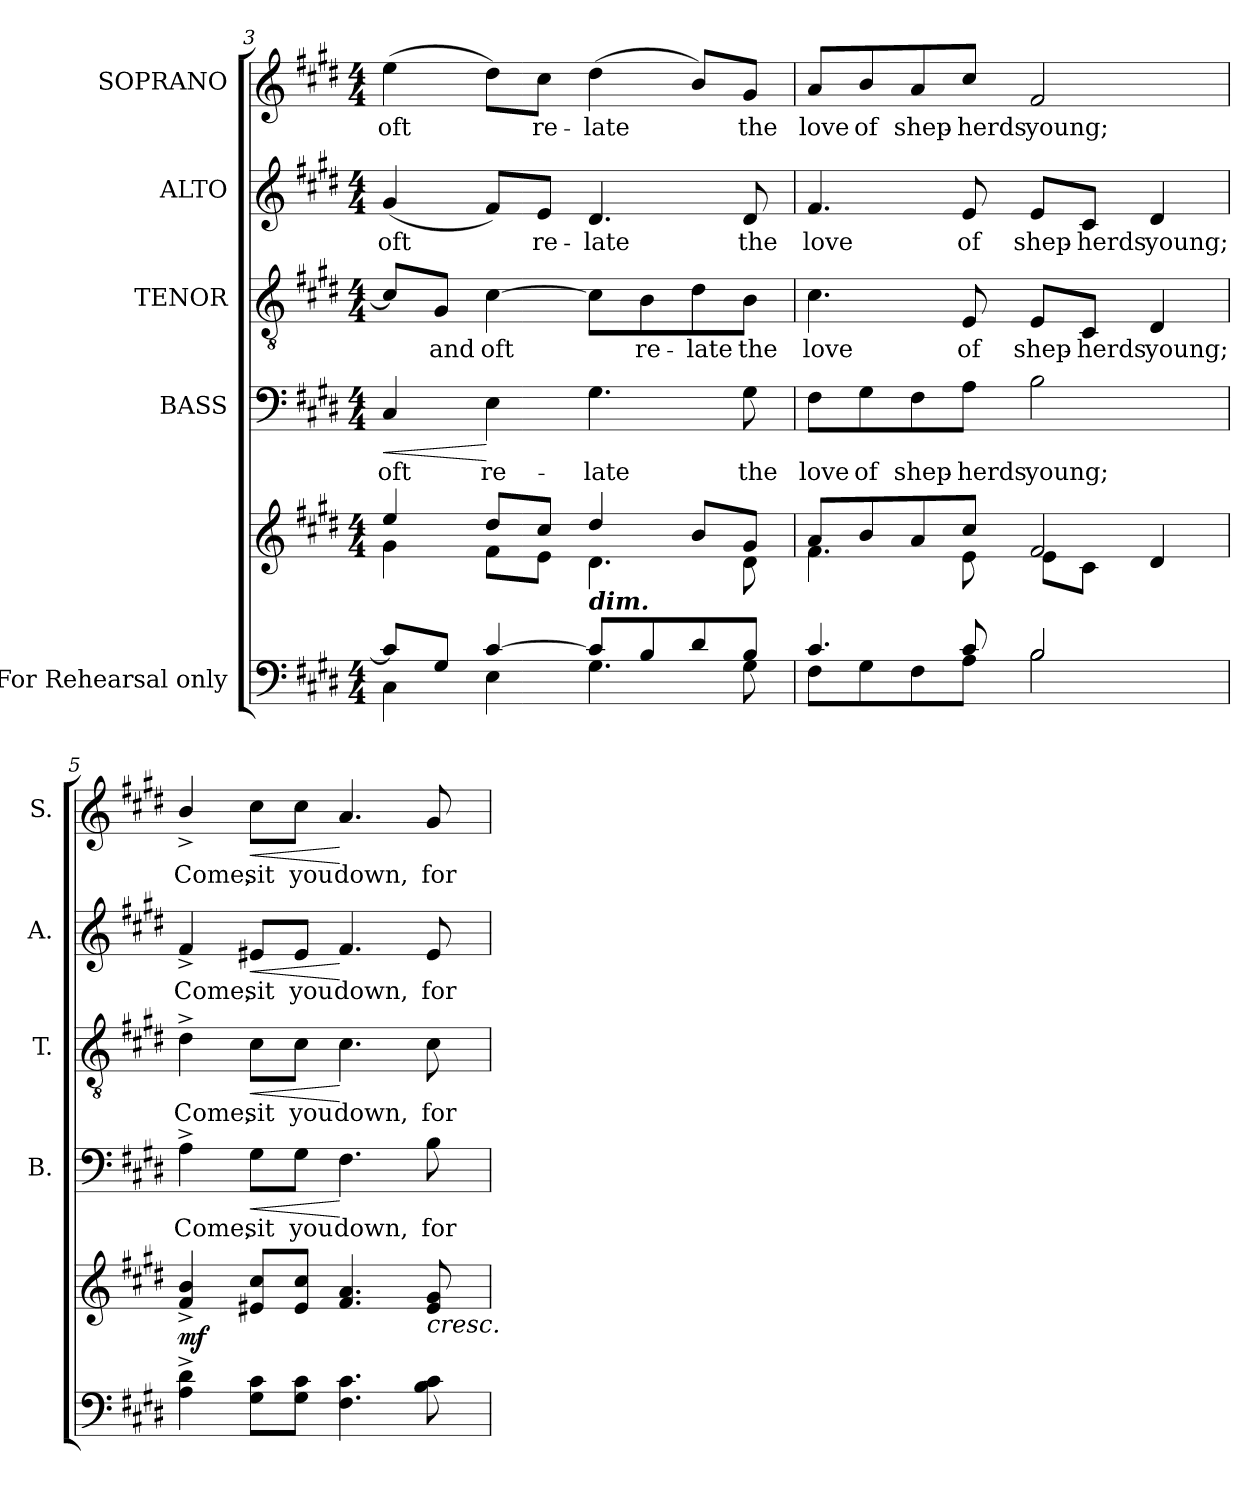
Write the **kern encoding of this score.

**kern	**kern	**dynam	**kern	**text	**dynam	**kern	**text	**dynam	**kern	**text	**dynam	**kern	**text	**dynam
*part5	*part5	*part5	*part4	*part4	*part4	*part3	*part3	*part3	*part2	*part2	*part2	*part1	*part1	*part1
*staff6	*staff5	*staff5/6	*staff4	*staff4	*staff4	*staff3	*staff3	*staff3	*staff2	*staff2	*staff2	*staff1	*staff1	*staff1
*I"For  Rehearsal  only	*	*	*I"BASS	*	*	*I"TENOR	*	*	*I"ALTO	*	*	*I"SOPRANO	*	*
*	*	*	*I'B.	*	*	*I'T.	*	*	*I'A.	*	*	*I'S.	*	*
!!LO:LB:g=z
*clefF4	*clefG2	*	*clefF4	*	*	*clefGv2	*	*	*clefG2	*	*	*clefG2	*	*
*	*	*	*	*	*	*ITrd7c12	*	*	*	*	*	*	*	*
*k[f#c#g#d#]	*k[f#c#g#d#]	*	*k[f#c#g#d#]	*	*	*k[f#c#g#d#]	*	*	*k[f#c#g#d#]	*	*	*k[f#c#g#d#]	*	*
*E:	*E:	*	*E:	*	*	*E:	*	*	*E:	*	*	*E:	*	*
*M4/4	*M4/4	*	*M4/4	*	*	*M4/4	*	*	*M4/4	*	*	*M4/4	*	*
=3	=3	=3	=3	=3	=3	=3	=3	=3	=3	=3	=3	=3	=3	=3
*^	*^	*	*	*	*	*	*	*	*	*	*	*	*	*
!	!	!	!	!	!	!LO:LY:b:color=#000000	!LO:HP:b	!	!	!	!	!	!	!	!	!
!	!	!	!	!	!	!	!	!	!	!	!	!LO:LY:b:color=#000000	!	!	!	!
!	!	!	!	!	!	!	!	!	!	!	!	!	!	!	!LO:LY:b:color=#000000	!
8c#i/L]	4C#i\	4eei/	4g#i\	.	4C#i/	oft	<	8C#i/L]	.	.	(4g#i/	oft	.	(4eei\	oft	.
!	!	!	!	!	!	!	!	!	!LO:LY:b:color=#000000	!	!	!	!	!	!	!
8G#i/J	.	.	.	.	.	.	.	8GG#i/J	and	.	.	.	.	.	.	.
!	!	!	!	!	!	!LO:LY:b:color=#000000	!	!	!	!	!	!	!	!	!	!
!	!	!	!	!	!	!	!	!	!LO:LY:b:color=#000000	!	!	!	!	!	!	!
[4c#i/	4Ei\	8dd#i/L	8f#i\L	.	4Ei\	re-	[	[4C#i\	oft	.	8f#i/L)	.	.	8dd#i\L)	.	.
!	!	!	!	!	!	!	!	!	!	!	!	!LO:LY:b:color=#000000	!	!	!	!
!	!	!	!	!	!	!	!	!	!	!	!	!	!	!	!LO:LY:b:color=#000000	!
.	.	8cc#i/J	8ei\J	.	.	.	.	.	.	.	8ei/J	re-	.	8cc#i\J	re-	.
!	!	!	!	!	!	!LO:LY:b:color=#000000	!	!	!	!	!	!	!	!	!	!
!	!	!	!	!	!	!	!	!	!	!	!	!LO:LY:b:color=#000000	!	!	!	!
!LO:TX:a:Bi:t=dim.	!	!	!	!	!	!	!	!	!	!	!	!	!	!	!	!
!	!	!	!	!	!	!	!	!	!	!	!	!	!	!	!LO:LY:b:color=#000000	!
8c#i/L]	4.G#i\	4dd#i/	4.d#i\	.	4.G#i\	-late	.	8C#i\L]	.	.	4.d#i/	-late	.	(4dd#i\	-late	.
!	!	!	!	!	!	!	!	!	!LO:LY:b:color=#000000	!	!	!	!	!	!	!
8Bi/	.	.	.	.	.	.	.	8BBi\	re-	.	.	.	.	.	.	.
!	!	!	!	!	!	!	!	!	!LO:LY:b:color=#000000	!	!	!	!	!	!	!
8d#i/	.	8bi/L	.	.	.	.	.	8D#i\	-late	.	.	.	.	8bi/L)	.	.
!	!	!	!	!	!	!LO:LY:b:color=#000000	!	!	!	!	!	!	!	!	!	!
!	!	!	!	!	!	!	!	!	!LO:LY:b:color=#000000	!	!	!	!	!	!	!
!	!	!	!	!	!	!	!	!	!	!	!	!LO:LY:b:color=#000000	!	!	!	!
!	!	!	!	!	!	!	!	!	!	!	!	!	!	!	!LO:LY:b:color=#000000	!
8Bi/J	8G#i\	8g#i/J	8d#i\	.	8G#i\	the	.	8BBi\J	the	.	8d#i/	the	.	8g#i/J	the	.
=4	=4	=4	=4	=4	=4	=4	=4	=4	=4	=4	=4	=4	=4	=4	=4	=4
!	!	!	!	!	!	!LO:LY:b:color=#000000	!	!	!	!	!	!	!	!	!	!
!	!	!	!	!	!	!	!	!	!LO:LY:b:color=#000000	!	!	!	!	!	!	!
!	!	!	!	!	!	!	!	!	!	!	!	!LO:LY:b:color=#000000	!	!	!	!
!	!	!	!	!	!	!	!	!	!	!	!	!	!	!	!LO:LY:b:color=#000000	!
4.c#i/	8F#i\L	8ai/L	4.f#i\	.	8F#i\L	love	.	4.C#i\	love	.	4.f#i/	love	.	8ai/L	love	.
!	!	!	!	!	!	!LO:LY:b:color=#000000	!	!	!	!	!	!	!	!	!	!
!	!	!	!	!	!	!	!	!	!	!	!	!	!	!	!LO:LY:b:color=#000000	!
.	8G#i\	8bi/	.	.	8G#i\	of	.	.	.	.	.	.	.	8bi/	of	.
!	!	!	!	!	!	!LO:LY:b:color=#000000	!	!	!	!	!	!	!	!	!	!
!	!	!	!	!	!	!	!	!	!	!	!	!	!	!	!LO:LY:b:color=#000000	!
.	8F#i\	8ai/	.	.	8F#i\	shep-	.	.	.	.	.	.	.	8ai/	shep-	.
!	!	!	!	!	!	!LO:LY:b:color=#000000	!	!	!	!	!	!	!	!	!	!
!	!	!	!	!	!	!	!	!	!LO:LY:b:color=#000000	!	!	!	!	!	!	!
!	!	!	!	!	!	!	!	!	!	!	!	!LO:LY:b:color=#000000	!	!	!	!
!	!	!	!	!	!	!	!	!	!	!	!	!	!	!	!LO:LY:b:color=#000000	!
8c#i/	8Ai\J	8cc#i/J	8ei\	.	8Ai\J	-herds	.	8EEi/	of	.	8ei/	of	.	8cc#i/J	-herds	.
!	!	!	!	!	!	!LO:LY:b:color=#000000	!	!	!	!	!	!	!	!	!	!
!	!	!	!	!	!	!	!	!	!LO:LY:b:color=#000000	!	!	!	!	!	!	!
!	!	!	!	!	!	!	!	!	!	!	!	!LO:LY:b:color=#000000	!	!	!	!
!	!	!	!	!	!	!	!	!	!	!	!	!	!	!	!LO:LY:b:color=#000000	!
2Bi/	2Bi\	2f#i/	8ei\L	.	2Bi\	young;	.	8EEi/L	shep-	.	8ei/L	shep-	.	2f#i/	young;	.
!	!	!	!	!	!	!	!	!	!LO:LY:b:color=#000000	!	!	!	!	!	!	!
!	!	!	!	!	!	!	!	!	!	!	!	!LO:LY:b:color=#000000	!	!	!	!
.	.	.	8c#i\J	.	.	.	.	8CC#i/J	-herds	.	8c#i/J	-herds	.	.	.	.
!	!	!	!	!	!	!	!	!	!LO:LY:b:color=#000000	!	!	!	!	!	!	!
!	!	!	!	!	!	!	!	!	!	!	!	!LO:LY:b:color=#000000	!	!	!	!
.	.	.	4d#i/	.	.	.	.	4DD#i/	young;	.	4d#i/	young;	.	.	.	.
*v	*v	*	*	*	*	*	*	*	*	*	*	*	*	*	*	*
*	*v	*v	*	*	*	*	*	*	*	*	*	*	*	*	*
!!LO:PB:g=z
=5	=5	=5	=5	=5	=5	=5	=5	=5	=5	=5	=5	=5	=5	=5
*	*^	*	*	*	*	*	*	*	*	*	*	*	*	*
!	!	!	!	!	!LO:LY:b:color=#000000	!	!	!	!	!	!	!	!	!	!
*	*v	*v	*	*	*	*	*	*	*	*	*	*	*	*	*
*	*^	*	*	*	*	*	*	*	*	*	*	*	*	*
!	!	!	!	!	!	!	!	!LO:LY:b:color=#000000	!	!	!	!	!	!	!
*	*v	*v	*	*	*	*	*	*	*	*	*	*	*	*	*
*	*^	*	*	*	*	*	*	*	*	*	*	*	*	*
!	!	!	!	!	!	!	!	!	!	!	!LO:LY:b:color=#000000	!	!	!	!
*	*v	*v	*	*	*	*	*	*	*	*	*	*	*	*	*
*	*^	*	*	*	*	*	*	*	*	*	*	*	*	*
!	!	!	!	!	!	!	!	!	!	!	!	!	!	!LO:LY:b:color=#000000	!
*	*v	*v	*	*	*	*	*	*	*	*	*	*	*	*	*
4Ai\^ 4d#i^	4f#i/^ 4bi^	mf	4A^i\	Come,	.	4D#^i\	Come,	.	4f#^i/	Come,	.	4b^i/	Come,	.
!	!	!	!	!LO:LY:b:color=#000000	!LO:HP:b	!	!	!	!	!	!	!	!	!
!	!	!	!	!	!	!	!LO:LY:b:color=#000000	!LO:HP:b	!	!	!	!	!	!
!	!	!	!	!	!	!	!	!	!	!LO:LY:b:color=#000000	!LO:HP:b	!	!	!
!	!	!	!	!	!	!	!	!	!	!	!	!	!LO:LY:b:color=#000000	!LO:HP:b
8G#i\ 8c#iL	8e#Xi/ 8cc#iL	[	8G#i\L	sit	<	8C#i\L	sit	<	8e#Xi/L	sit	<	8cc#i\L	sit	<
!	!	!	!	!LO:LY:b:color=#000000	!	!	!	!	!	!	!	!	!	!
!	!	!	!	!	!	!	!LO:LY:b:color=#000000	!	!	!	!	!	!	!
!	!	!	!	!	!	!	!	!	!	!LO:LY:b:color=#000000	!	!	!	!
!	!	!	!	!	!	!	!	!	!	!	!	!	!LO:LY:b:color=#000000	!
8G#i\ 8c#iJ	8e#i/ 8cc#iJ	.	8G#i\J	you	.	8C#i\J	you	.	8e#i/J	you	.	8cc#i\J	you	.
!	!	!	!	!LO:LY:b:color=#000000	!	!	!	!	!	!	!	!	!	!
!	!	!	!	!	!	!	!LO:LY:b:color=#000000	!	!	!	!	!	!	!
!	!	!	!	!	!	!	!	!	!	!LO:LY:b:color=#000000	!	!	!	!
!	!	!	!	!	!	!	!	!	!	!	!	!	!LO:LY:b:color=#000000	!
4.F#i\ 4.c#i	4.f#i/ 4.ai	.	4.F#i\	down,	[	4.C#i\	down,	[	4.f#i/	down,	[	4.ai/	down,	[
!	!	!LO:HP:b	!	!	!	!	!	!	!	!	!	!	!	!
!	!	!	!	!LO:LY:b:color=#000000	!	!	!	!	!	!	!	!	!	!
!	!	!	!	!	!	!	!LO:LY:b:color=#000000	!	!	!	!	!	!	!
!	!	!	!	!	!	!	!	!	!	!LO:LY:b:color=#000000	!	!	!	!
!	!	!	!	!	!	!	!	!	!	!	!	!	!LO:LY:b:color=#000000	!
8Bi\ 8c#i	8e#i/ 8g#i	<	8Bi\	for	.	8C#i\	for	.	8e#i/	for	.	8g#i/	for	.
=	=	=	=	=	=	=	=	=	=	=	=	=	=	=
*-	*-	*-	*-	*-	*-	*-	*-	*-	*-	*-	*-	*-	*-	*-
